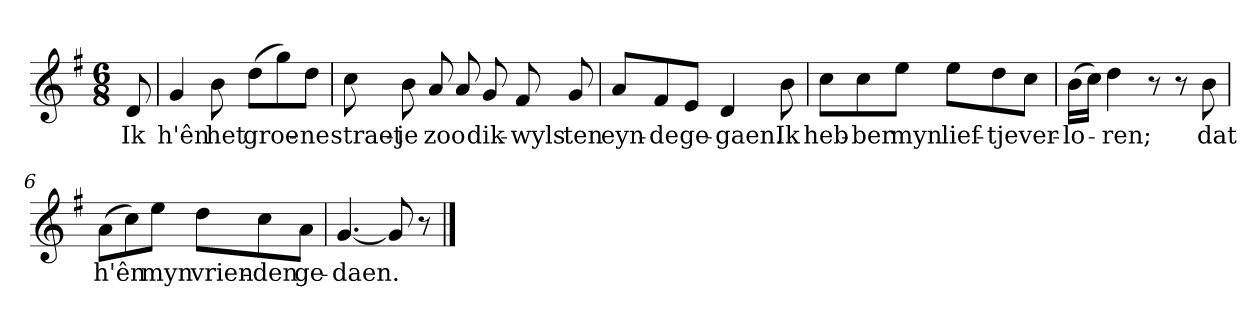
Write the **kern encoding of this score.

**kern	**text
*part1	*part1
*staff1	*staff1
*clefG2	*
*k[f#]	*
*G:	*
*M6/8	*
*MM120	*
=	=
8d	Ik
=1	=1
4g	h'ên
8b	het
(8dd\L	groe-
8gg\)	.
8dd\J	-ne
=2	=2
8cc	straet-
8b	-je
8a	zoo
8a	.
8g	dik-
8f#	-wyls
8g	ten
=3	=3
8a/L	eyn-
8f#/	-de
8e/J	ge-
4d	-gaen.
8b	Ik
=4	=4
8cc\L	heb-
8cc\	-ber
8ee\J	myn
8ee\L	lief-
8dd\	-tje
8cc\J	ver-
=5	=5
(16b\LL	-lo-
16cc\JJ)	.
4dd	-ren;
8r	.
8r	.
8b	dat
=6	=6
(8a\L	h'ên
8cc\)	.
8ee\J	myn
8dd\L	vrien-
8cc\	-den
8a\J	ge-
=7	=7
[4.g	-daen.
8g]	.
8r	.
==	==
*-	*-
